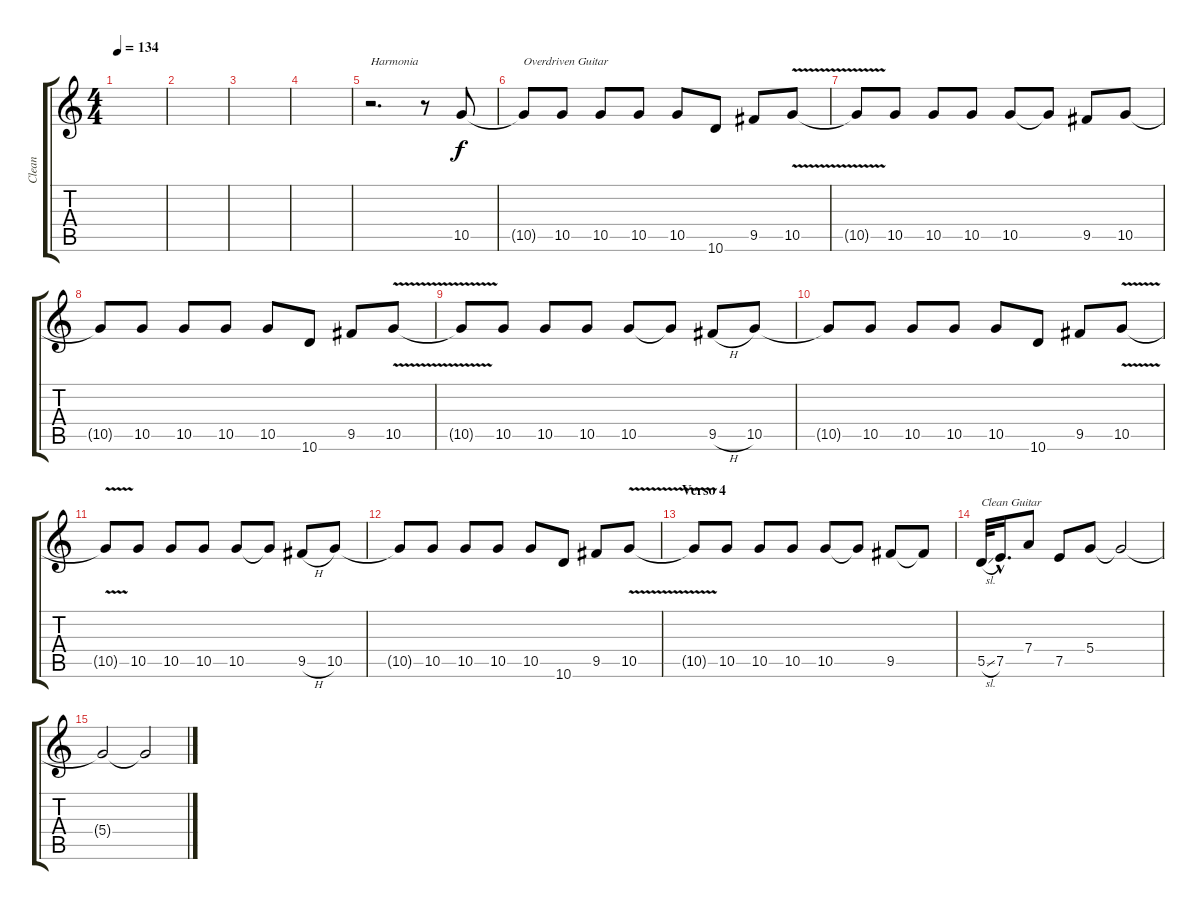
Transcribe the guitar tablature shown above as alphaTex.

\track ("Clean" "Clean") {instrument electricguitarclean}
\staff {score tabs}
\tuning (E4 B3 G3 D3 A2 E2) {hide}
\ts (4 4)
\tempo 134
\clef g2
\ks c
|
|
|
|
r.2{d txt "Harmonia" volume 9 balance 13 instrument overdrivenguitar} r.8 10.5.8 |
10.5{t}.8{txt "Overdriven Guitar"} 10.5.8 10.5.8 10.5.8 10.5.8 10.6.8 9.5.8 10.5{v}.8 |
10.5{t}.8 10.5.8 10.5.8 10.5.8 10.5.8 10.5{t}.8 9.5.8 10.5.8 |
10.5{t}.8 10.5.8 10.5.8 10.5.8 10.5.8 10.6.8 9.5.8 10.5{v}.8 |
10.5{t}.8 10.5.8 10.5.8 10.5.8 10.5.8 10.5{t}.8 9.5{h}.8 10.5.8 |
10.5{t}.8 10.5.8 10.5.8 10.5.8 10.5.8 10.6.8 9.5.8 10.5{v}.8 |
10.5{t}.8 10.5.8 10.5.8 10.5.8 10.5.8 10.5{t}.8 9.5{h}.8 10.5.8 |
10.5{t}.8 10.5.8 10.5.8 10.5.8 10.5.8 10.6.8 9.5.8 10.5{v}.8 |
\section ("" "Verso 4")
10.5{t}.8 10.5.8 10.5.8 10.5.8 10.5.8 10.5{t}.8 9.5.8 9.5{t}.8 |
5.5{sl}.32{txt "Clean Guitar" volume 11 balance 5 instrument electricguitarclean} 7.5{hac}.16{d} 7.4.8 7.5.8 5.4.8{volume 8} 5.4{t}.2 |
5.4{t}.2{volume 6} 5.4{t}.2{volume 5}
